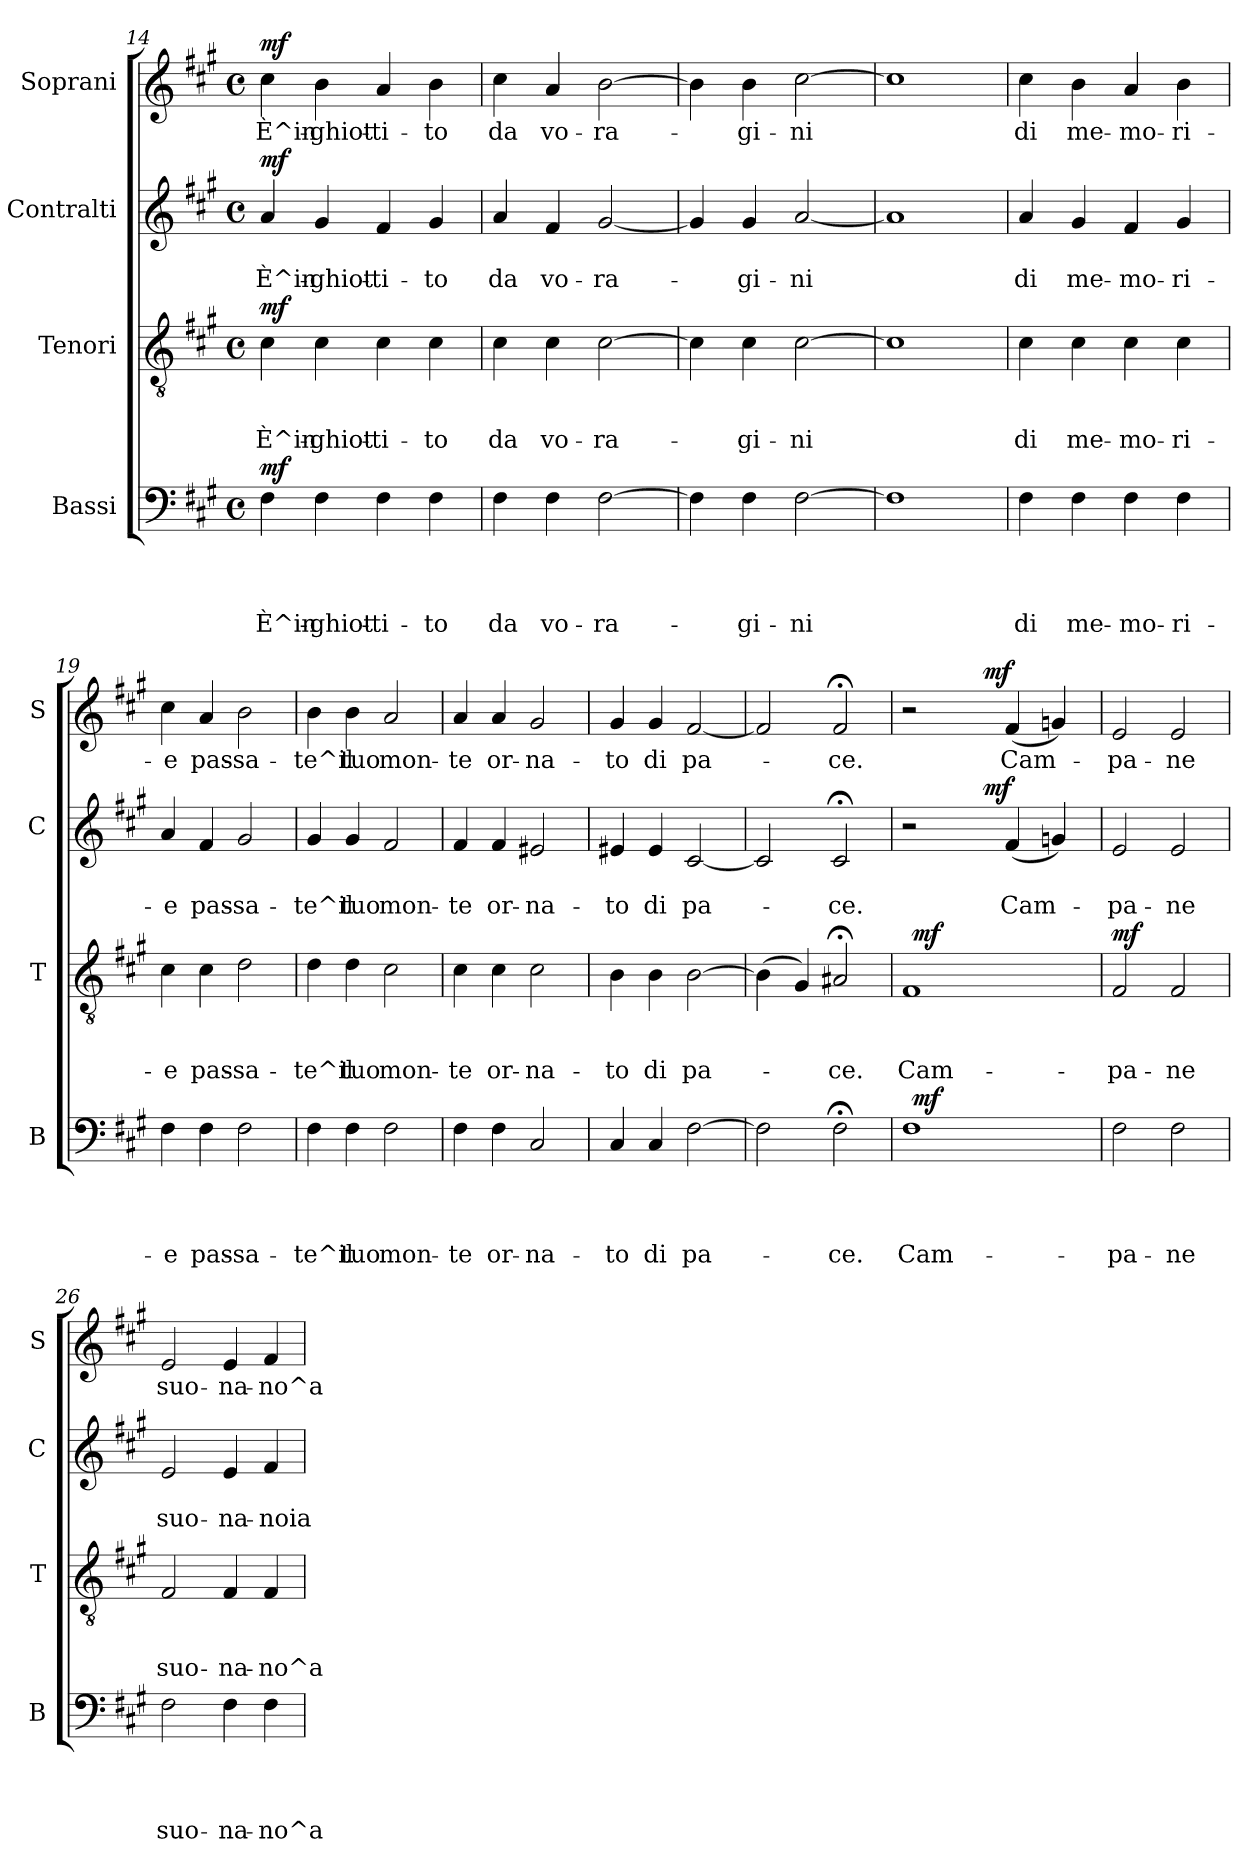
**kern	**text	**text	**text	**text	**dynam	**kern	**text	**text	**text	**dynam	**kern	**text	**text	**dynam	**kern	**text	**dynam
*part4	*part4	*part4	*part4	*part4	*part4	*part3	*part3	*part3	*part3	*part3	*part2	*part2	*part2	*part2	*part1	*part1	*part1
*staff4	*staff4	*staff4	*staff4	*staff4	*staff4	*staff3	*staff3	*staff3	*staff3	*staff3	*staff2	*staff2	*staff2	*staff2	*staff1	*staff1	*staff1
*I"Bassi	*	*	*	*	*	*I"Tenori	*	*	*	*	*I"Contralti	*	*	*	*I"Soprani	*	*
*I'B	*	*	*	*	*	*I'T	*	*	*	*	*I'C	*	*	*	*I'S	*	*
*clefF4	*	*	*	*	*	*clefGv2	*	*	*	*	*clefG2	*	*	*	*clefG2	*	*
*k[f#c#g#]	*	*	*	*	*	*k[f#c#g#]	*	*	*	*	*k[f#c#g#]	*	*	*	*k[f#c#g#]	*	*
*A:	*	*	*	*	*	*A:	*	*	*	*	*A:	*	*	*	*A:	*	*
*M4/4	*	*	*	*	*	*M4/4	*	*	*	*	*M4/4	*	*	*	*M4/4	*	*
*met(c)	*	*	*	*	*	*met(c)	*	*	*	*	*met(c)	*	*	*	*met(c)	*	*
=14	=14	=14	=14	=14	=14	=14	=14	=14	=14	=14	=14	=14	=14	=14	=14	=14	=14
!	!	!	!	!LO:LY:b	!LO:DY:a	!	!	!	!LO:LY:b	!LO:DY:a	!	!	!LO:LY:b	!LO:DY:a	!	!LO:LY:b	!LO:DY:a
4F#\	.	.	.	È^in-	mf	4c#\	.	.	È^in-	mf	4a/	.	È^in-	mf	4cc#\	È^in-	mf
!	!	!	!	!LO:LY:b	!	!	!	!	!LO:LY:b	!	!	!	!LO:LY:b	!	!	!LO:LY:b	!
4F#\	.	.	.	-ghiot-	.	4c#\	.	.	-ghiot-	.	4g#/	.	-ghiot-	.	4b\	-ghiot-	.
!	!	!	!	!LO:LY:b	!	!	!	!	!LO:LY:b	!	!	!	!LO:LY:b	!	!	!LO:LY:b	!
4F#\	.	.	.	-ti-	.	4c#\	.	.	-ti-	.	4f#/	.	-ti-	.	4a/	-ti-	.
!	!	!	!	!LO:LY:b	!	!	!	!	!LO:LY:b	!	!	!	!LO:LY:b	!	!	!LO:LY:b	!
4F#\	.	.	.	-to	.	4c#\	.	.	-to	.	4g#/	.	-to	.	4b\	-to	.
=15	=15	=15	=15	=15	=15	=15	=15	=15	=15	=15	=15	=15	=15	=15	=15	=15	=15
!	!	!	!	!LO:LY:b	!	!	!	!	!LO:LY:b	!	!	!	!LO:LY:b	!	!	!LO:LY:b	!
4F#\	.	.	.	da	.	4c#\	.	.	da	.	4a/	.	da	.	4cc#\	da	.
!	!	!	!	!LO:LY:b	!	!	!	!	!LO:LY:b	!	!	!	!LO:LY:b	!	!	!LO:LY:b	!
4F#\	.	.	.	vo-	.	4c#\	.	.	vo-	.	4f#/	.	vo-	.	4a/	vo-	.
!	!	!	!	!LO:LY:b	!	!	!	!	!LO:LY:b	!	!	!	!LO:LY:b	!	!	!LO:LY:b	!
[>2F#\	.	.	.	-ra-	.	[>2c#\	.	.	-ra-	.	[<2g#/	.	-ra-	.	[>2b\	-ra-	.
=16	=16	=16	=16	=16	=16	=16	=16	=16	=16	=16	=16	=16	=16	=16	=16	=16	=16
4F#\]	.	.	.	.	.	4c#\]	.	.	.	.	4g#/]	.	.	.	4b\]	.	.
!	!	!	!	!LO:LY:b	!	!	!	!	!LO:LY:b	!	!	!	!LO:LY:b	!	!	!LO:LY:b	!
4F#\	.	.	.	-gi-	.	4c#\	.	.	-gi-	.	4g#/	.	-gi-	.	4b\	-gi-	.
!	!	!	!	!LO:LY:b	!	!	!	!	!LO:LY:b	!	!	!	!LO:LY:b	!	!	!LO:LY:b	!
[<2F#\	.	.	.	-ni	.	[<2c#\	.	.	-ni	.	[<2a/	.	-ni	.	[<2cc#\	-ni	.
!!LO:LB:g=z
=17	=17	=17	=17	=17	=17	=17	=17	=17	=17	=17	=17	=17	=17	=17	=17	=17	=17
1F#]	.	.	.	.	.	1c#]	.	.	.	.	1a]	.	.	.	1cc#]	.	.
=18	=18	=18	=18	=18	=18	=18	=18	=18	=18	=18	=18	=18	=18	=18	=18	=18	=18
!	!	!	!	!LO:LY:b	!	!	!	!	!LO:LY:b	!	!	!	!LO:LY:b	!	!	!LO:LY:b	!
4F#\	.	.	.	di	.	4c#\	.	.	di	.	4a/	.	di	.	4cc#\	di	.
!	!	!	!	!LO:LY:b	!	!	!	!	!LO:LY:b	!	!	!	!LO:LY:b	!	!	!LO:LY:b	!
4F#\	.	.	.	me-	.	4c#\	.	.	me-	.	4g#/	.	me-	.	4b\	me-	.
!	!	!	!	!LO:LY:b	!	!	!	!	!LO:LY:b	!	!	!	!LO:LY:b	!	!	!LO:LY:b	!
4F#\	.	.	.	-mo-	.	4c#\	.	.	-mo-	.	4f#/	.	-mo-	.	4a/	-mo-	.
!	!	!	!	!LO:LY:b	!	!	!	!	!LO:LY:b	!	!	!	!LO:LY:b	!	!	!LO:LY:b	!
4F#\	.	.	.	-ri-	.	4c#\	.	.	-ri-	.	4g#/	.	-ri-	.	4b\	-ri-	.
=19	=19	=19	=19	=19	=19	=19	=19	=19	=19	=19	=19	=19	=19	=19	=19	=19	=19
!	!	!	!	!LO:LY:b	!	!	!	!	!LO:LY:b	!	!	!	!LO:LY:b	!	!	!LO:LY:b	!
4F#\	.	.	.	-e	.	4c#\	.	.	-e	.	4a/	.	-e	.	4cc#\	-e	.
!	!	!	!	!LO:LY:b	!	!	!	!	!LO:LY:b	!	!	!	!LO:LY:b	!	!	!LO:LY:b	!
4F#\	.	.	.	pas-	.	4c#\	.	.	pas-	.	4f#/	.	pas-	.	4a/	pas-	.
!	!	!	!	!LO:LY:b	!	!	!	!	!LO:LY:b	!	!	!	!LO:LY:b	!	!	!LO:LY:b	!
2F#\	.	.	.	-sa-	.	2d\	.	.	-sa-	.	2g#/	.	-sa-	.	2b\	-sa-	.
=20	=20	=20	=20	=20	=20	=20	=20	=20	=20	=20	=20	=20	=20	=20	=20	=20	=20
!	!	!	!	!LO:LY:b	!	!	!	!	!LO:LY:b	!	!	!	!LO:LY:b	!	!	!LO:LY:b	!
4F#\	.	.	.	-te^il	.	4d\	.	.	-te^il	.	4g#/	.	-te^il	.	4b\	-te^il	.
!	!	!	!	!LO:LY:b	!	!	!	!	!LO:LY:b	!	!	!	!LO:LY:b	!	!	!LO:LY:b	!
4F#\	.	.	.	tuo	.	4d\	.	.	tuo	.	4g#/	.	tuo	.	4b\	tuo	.
!	!	!	!	!LO:LY:b	!	!	!	!	!LO:LY:b	!	!	!	!LO:LY:b	!	!	!LO:LY:b	!
2F#\	.	.	.	mon-	.	2c#\	.	.	mon-	.	2f#/	.	mon-	.	2a/	mon-	.
!!LO:PB:g=z
=21	=21	=21	=21	=21	=21	=21	=21	=21	=21	=21	=21	=21	=21	=21	=21	=21	=21
!	!	!	!	!LO:LY:b	!	!	!	!	!LO:LY:b	!	!	!	!LO:LY:b	!	!	!LO:LY:b	!
4F#\	.	.	.	-te	.	4c#\	.	.	-te	.	4f#/	.	-te	.	4a/	-te	.
!	!	!	!	!LO:LY:b	!	!	!	!	!LO:LY:b	!	!	!	!LO:LY:b	!	!	!LO:LY:b	!
4F#\	.	.	.	or-	.	4c#\	.	.	or-	.	4f#/	.	or-	.	4a/	or-	.
!	!	!	!	!LO:LY:b	!	!	!	!	!LO:LY:b	!	!	!	!LO:LY:b	!	!	!LO:LY:b	!
2C#/	.	.	.	-na-	.	2c#\	.	.	-na-	.	2e#X/	.	-na-	.	2g#/	-na-	.
=22	=22	=22	=22	=22	=22	=22	=22	=22	=22	=22	=22	=22	=22	=22	=22	=22	=22
!	!	!	!	!LO:LY:b	!	!	!	!	!LO:LY:b	!	!	!	!LO:LY:b	!	!	!LO:LY:b	!
4C#/	.	.	.	-to	.	4B\	.	.	-to	.	4e#X/	.	-to	.	4g#/	-to	.
!	!	!	!	!LO:LY:b	!	!	!	!	!LO:LY:b	!	!	!	!LO:LY:b	!	!	!LO:LY:b	!
4C#/	.	.	.	di	.	4B\	.	.	di	.	4e#/	.	di	.	4g#/	di	.
!	!	!	!	!LO:LY:b	!	!	!	!	!LO:LY:b	!	!	!	!LO:LY:b	!	!	!LO:LY:b	!
[>2F#\	.	.	.	pa-	.	[>2B\	.	.	pa-	.	[<2c#/	.	pa-	.	[<2f#/	pa-	.
=23	=23	=23	=23	=23	=23	=23	=23	=23	=23	=23	=23	=23	=23	=23	=23	=23	=23
2F#\]	.	.	.	.	.	(>4B\]	.	.	.	.	2c#/]	.	.	.	2f#/]	.	.
.	.	.	.	.	.	4G#/)	.	.	.	.	.	.	.	.	.	.	.
!	!	!	!	!LO:LY:b	!	!	!	!	!LO:LY:b	!	!	!	!LO:LY:b	!	!	!LO:LY:b	!
2F#;<\	.	.	.	-ce.	.	2A#X;</	.	.	-ce.	.	2c#;</	.	-ce.	.	2f#;</	-ce.	.
=24	=24	=24	=24	=24	=24	=24	=24	=24	=24	=24	=24	=24	=24	=24	=24	=24	=24
!	!	!	!	!LO:LY:b	!	!	!	!	!LO:LY:b	!	!	!	!	!	!	!	!
*^	*	*	*	*	*	*^	*	*	*	*	*^	*	*	*	*^	*	*
1F#	32ryy	.	.	.	Cam-	.	1F#	32ryy	.	.	Cam-	.	2r	4ryy	.	.	.	2r	4ryy	.	.
!	!	!	!	!	!	!LO:DY:a	!	!	!	!	!	!LO:DY:a	!	!	!	!	!	!	!	!	!
.	2ryy	.	.	.	.	mf	.	2ryy	.	.	.	mf	.	.	.	.	.	.	.	.	.
.	.	.	.	.	.	.	.	.	.	.	.	.	.	8ryy	.	.	.	.	8ryy	.	.
.	.	.	.	.	.	.	.	.	.	.	.	.	.	32ryy	.	.	.	.	32ryy	.	.
!	!	!	!	!	!	!	!	!	!	!	!	!	!	!	!	!	!LO:DY:a	!	!	!	!LO:DY:a
.	.	.	.	.	.	.	.	.	.	.	.	.	.	2ryy	.	.	mf	.	2ryy	.	mf
!	!	!	!	!	!	!	!	!	!	!	!	!	!	!	!	!LO:LY:b	!	!	!	!LO:LY:b	!
.	.	.	.	.	.	.	.	.	.	.	.	.	(<4f#/	.	.	Cam-	.	(<4f#/	.	Cam-	.
.	4...ryy	.	.	.	.	.	.	4...ryy	.	.	.	.	.	.	.	.	.	.	.	.	.
.	.	.	.	.	.	.	.	.	.	.	.	.	4gn/)	.	.	.	.	4gn/)	.	.	.
.	.	.	.	.	.	.	.	.	.	.	.	.	.	16.ryy	.	.	.	.	16.ryy	.	.
!!LO:PB:g=z
=25	=25	=25	=25	=25	=25	=25	=25	=25	=25	=25	=25	=25	=25	=25	=25	=25	=25	=25	=25	=25	=25
!	!	!	!	!	!LO:LY:b	!	!	!	!	!	!LO:LY:b	!LO:DY:a	!	!	!	!LO:LY:b	!	!	!	!LO:LY:b	!
*v	*v	*	*	*	*	*	*	*	*	*	*	*	*v	*v	*	*	*	*v	*v	*	*
*	*	*	*	*	*	*v	*v	*	*	*	*	*	*	*	*	*	*	*
2F#\	.	.	.	-pa-	.	2F#/	.	.	-pa-	mf	2e/	.	-pa-	.	2e/	-pa-	.
!	!	!	!	!LO:LY:b	!	!	!	!	!LO:LY:b	!	!	!	!LO:LY:b	!	!	!LO:LY:b	!
2F#\	.	.	.	-ne	.	2F#/	.	.	-ne	.	2e/	.	-ne	.	2e/	-ne	.
=26	=26	=26	=26	=26	=26	=26	=26	=26	=26	=26	=26	=26	=26	=26	=26	=26	=26
!	!	!	!	!LO:LY:b	!	!	!	!	!LO:LY:b	!	!	!	!LO:LY:b	!	!	!LO:LY:b	!
2F#\	.	.	.	suo-	.	2F#/	.	.	suo-	.	2e/	.	suo-	.	2e/	suo-	.
!	!	!	!	!LO:LY:b	!	!	!	!	!LO:LY:b	!	!	!	!LO:LY:b	!	!	!LO:LY:b	!
4F#\	.	.	.	-na-	.	4F#/	.	.	-na-	.	4e/	.	-na-	.	4e/	-na-	.
!	!	!	!	!LO:LY:b	!	!	!	!	!LO:LY:b	!	!	!	!LO:LY:b	!	!	!LO:LY:b	!
4F#\	.	.	.	-no^a	.	4F#/	.	.	-no^a	.	4f#/	.	-noia	.	4f#/	-no^a	.
=	=	=	=	=	=	=	=	=	=	=	=	=	=	=	=	=	=
*-	*-	*-	*-	*-	*-	*-	*-	*-	*-	*-	*-	*-	*-	*-	*-	*-	*-
